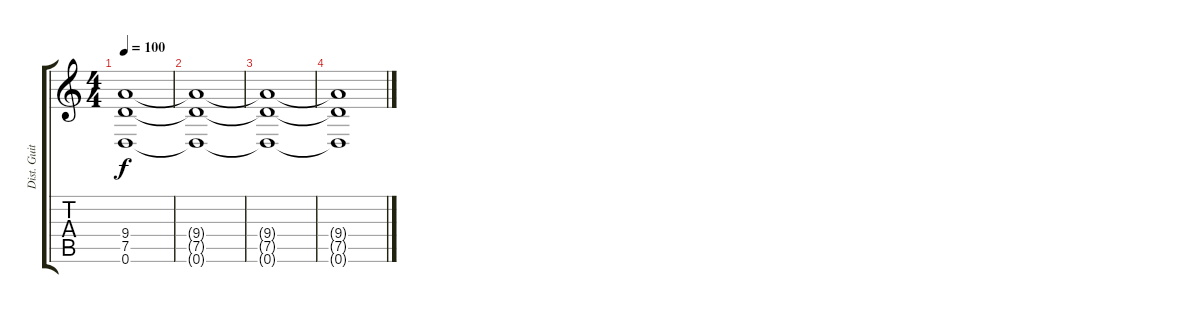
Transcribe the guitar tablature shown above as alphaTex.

\track ("Dist. Guitar I" "Dist. Guit") {instrument distortionguitar}
\staff {score tabs}
\tuning (D4 A3 F3 C3 G2 D2) {hide}
\ts (4 4)
\tempo 100
\clef g2
\ks c
(9.4 7.5 0.6).1{dy f} |
(9.4{t} 7.5{t} 0.6{t}).1 |
(9.4{t} 7.5{t} 0.6{t}).1 |
(9.4{t} 7.5{t} 0.6{t}).1
